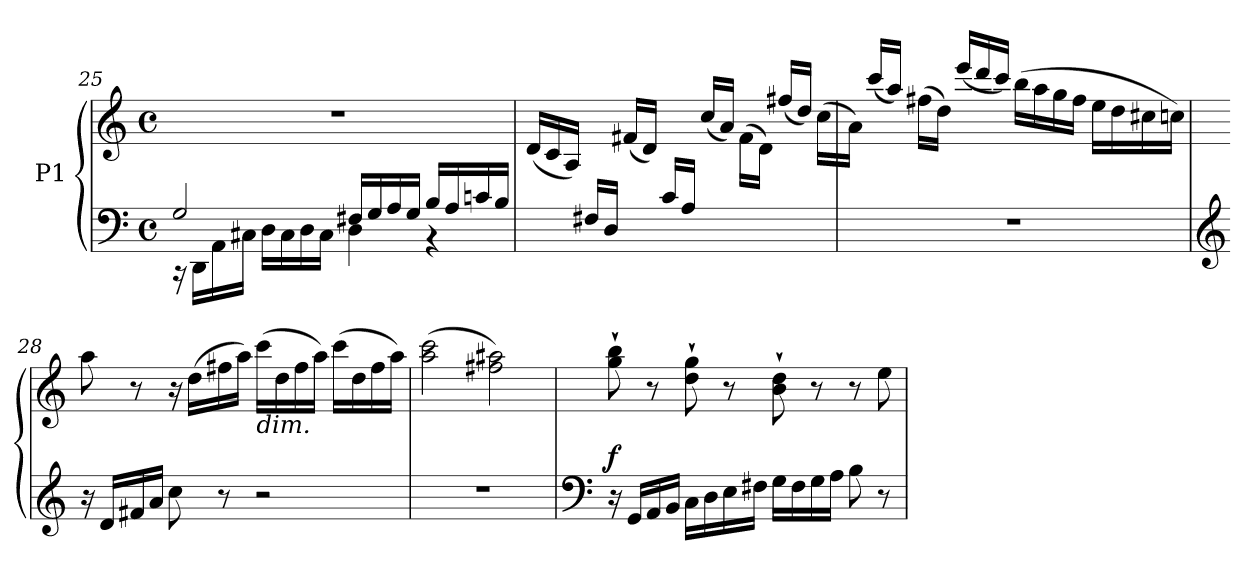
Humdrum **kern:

**kern	**kern	**dynam
*part1	*part1	*part1
*staff2	*staff1	*staff1/2
*I"P1	*	*
!!LO:LB:g=z
*clefF4	*clefG2	*
*k[]	*k[]	*
*M4/4	*M4/4	*
*met(c)	*met(c)	*
=25	=25	=25
*^	*	*
2G/	16r	1r	.
.	16DD\LL	.	.
.	16AA\	.	.
.	16C#X\JJ	.	.
.	16D\LL	.	.
.	16C#\	.	.
.	16D\	.	.
.	16C#\JJ	.	.
16F#X/LL	4D\	.	.
16G/	.	.	.
16A/	.	.	.
16G/JJ	.	.	.
16B/LL	4r	.	.
16A/	.	.	.
16cn/	.	.	.
16B/JJ	.	.	.
=26	=26	=26	=26
8.ryy	1ryy	(16d/LL	.
.	.	16c/	.
.	.	16A/JJ)	.
16F#X/LL	.	8ryy	.
16D/JJ	.	.	.
8ryy	.	(16f#X/LL	.
.	.	16d/JJ)	.
16c/LL	.	8ryy	.
16A/JJ	.	.	.
4..ryy	.	(16cc/LL	.
.	.	16a/JJ)	.
.	.	(16f#\LL	.
.	.	16d\JJ)	.
.	.	(16ff#X/LL	.
.	.	16dd/JJ)	.
.	.	(16cc\LL	.
*v	*v	*	*
=27	=27	=27
1r	16a\JJ)	.
.	(16ccc/LL	.
.	16aa/JJ)	.
.	(16ff#X\LL	.
.	16dd\JJ)	.
.	(16eee/LL	.
.	16ddd/	.
.	16ccc/JJ)	.
.	(16bb\LL	.
.	16aa\	.
.	16gg\	.
.	16ff#\JJ	.
.	16ee\LL	.
.	16dd\	.
.	16cc#X\	.
.	16ccn\JJ)	.
=28	=28	=28
*clefG2	*	*
16r	8aa\	.
16d/LL	.	.
16f#X/	8r	.
16a/JJ	.	.
8cc\	16r	.
.	(16dd\LL	.
8r	16ff#X\	.
.	16aa\JJ)	.
!	!LO:TX:b:i:t=dim.	!
2r	(16ccc\LL	.
.	16dd\	.
.	16ff#\	.
.	16aa\JJ)	.
.	(16ccc\LL	.
.	16dd\	.
.	16ff#\	.
.	16aa\JJ)	.
=29	=29	=29
1r	(2aa\ 2ccc\	.
.	2ff#X\ 2aa#X\)	.
=30	=30	=30
*clefF4	*	*
!	!	!LO:DY:a=2
16r	8gg\` 8bb\`	f
16GG/LL	.	.
16AA/	8r	.
16BB/JJ	.	.
16C\LL	8dd\` 8gg\`	.
16D\	.	.
16E\	8r	.
16F#X\JJ	.	.
16G\LL	8b\` 8dd\`	.
16F#\	.	.
16G\	8r	.
16A\JJ	.	.
8B\	8r	.
8r	8ee\	.
=	=	=
*-	*-	*-
